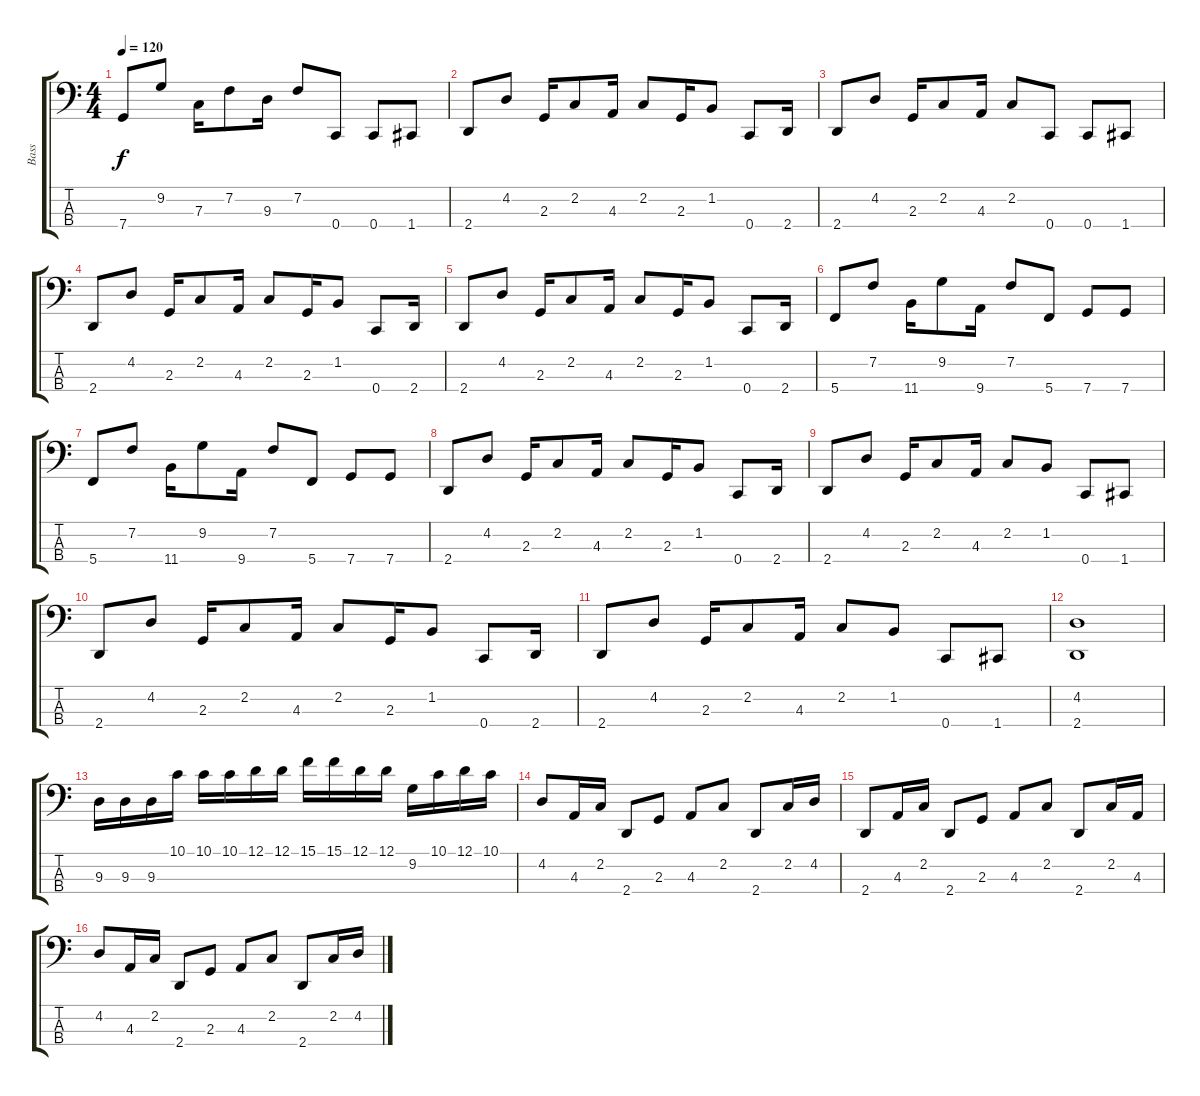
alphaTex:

\track ("Bass" "Bass") {instrument electricbassfinger}
\staff {score tabs}
\tuning (D2 Bb1 F1 C1) {hide}
\ts (4 4)
\tempo 120
\clef f4
\ks c
7.4.8{dy f} 9.2.8 7.3.16 7.2.8 9.3.16 7.2.8 0.4.8 0.4.8 1.4.8 |
2.4.8 4.2.8 2.3.16 2.2.8 4.3.16 2.2.8 2.3.16 1.2.8 0.4.8 2.4.16 |
2.4.8 4.2.8 2.3.16 2.2.8 4.3.16 2.2.8 0.4.8 0.4.8 1.4.8 |
2.4.8 4.2.8 2.3.16 2.2.8 4.3.16 2.2.8 2.3.16 1.2.8 0.4.8 2.4.16 |
2.4.8 4.2.8 2.3.16 2.2.8 4.3.16 2.2.8 2.3.16 1.2.8 0.4.8 2.4.16 |
5.4.8 7.2.8 11.4.16 9.2.8 9.4.16 7.2.8 5.4.8 7.4.8 7.4.8 |
5.4.8 7.2.8 11.4.16 9.2.8 9.4.16 7.2.8 5.4.8 7.4.8 7.4.8 |
2.4.8 4.2.8 2.3.16 2.2.8 4.3.16 2.2.8 2.3.16 1.2.8 0.4.8 2.4.16 |
2.4.8 4.2.8 2.3.16 2.2.8 4.3.16 2.2.8 1.2.8 0.4.8 1.4.8 |
2.4.8 4.2.8 2.3.16 2.2.8 4.3.16 2.2.8 2.3.16 1.2.8 0.4.8 2.4.16 |
2.4.8 4.2.8 2.3.16 2.2.8 4.3.16 2.2.8 1.2.8 0.4.8 1.4.8 |
(4.2 2.4).1 |
9.3.16 9.3.16 9.3.16 10.1.16 10.1.16 10.1.16 12.1.16 12.1.16 15.1.16 15.1.16 12.1.16 12.1.16 9.2.16 10.1.16 12.1.16 10.1.16 |
4.2.8 4.3.16 2.2.16 2.4.8 2.3.8 4.3.8 2.2.8 2.4.8 2.2.16 4.2.16 |
2.4.8 4.3.16 2.2.16 2.4.8 2.3.8 4.3.8 2.2.8 2.4.8 2.2.16 4.3.16 |
4.2.8 4.3.16 2.2.16 2.4.8 2.3.8 4.3.8 2.2.8 2.4.8 2.2.16 4.2.16
